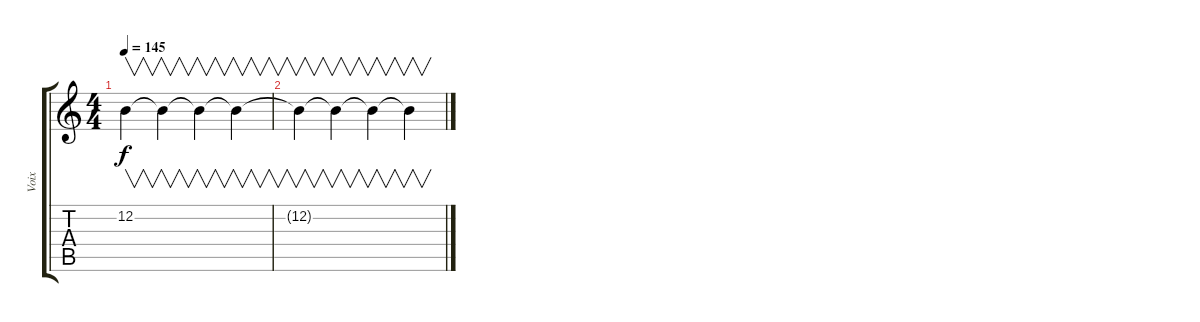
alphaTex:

\track ("Voix" "Voix") {instrument voiceoohs}
\staff {score tabs}
\tuning (E4 B3 G3 D3 A2 E2) {hide}
\ts (4 4)
\tempo 145
\clef g2
\ks c
12.2.4{v dy f} 12.2{t}.4{v} 12.2{t}.4{v} 12.2{t}.4{v} |
12.2{t}.4{v} 12.2{t}.4{v} 12.2{t}.4{v} 12.2{t}.4{v}
